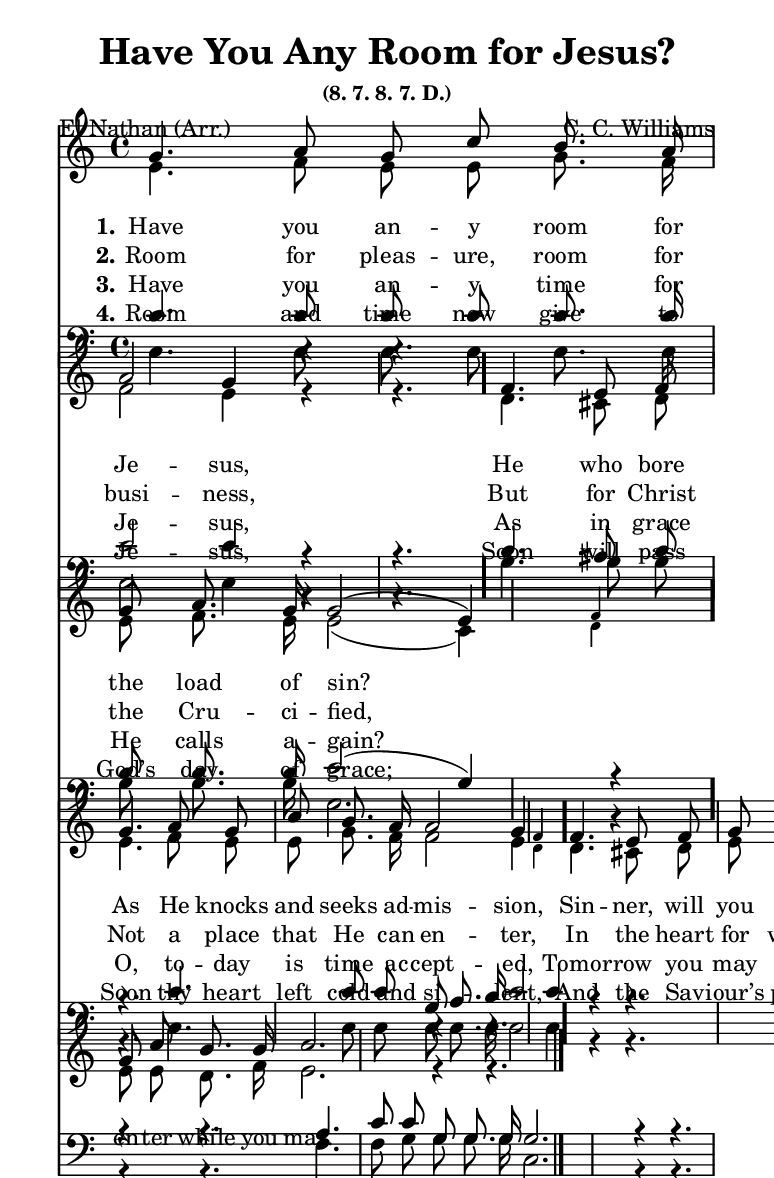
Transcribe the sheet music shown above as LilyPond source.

\include "common/global.ily"
\paper {
  \include "common/paper.ily"
  %ragged-bottom = ##t
  %ragged-last-bottom = ##t
  systems-per-page = 5
  %page-count = ##f
}

\header{
  title = "Have You Any Room for Jesus?"
  subsubtitle = "(8. 7. 8. 7. D.)"
  %meter = "8.7.8.7.D."
  poet = "El Nathan (Arr.)"
  composer = "C. C. Williams"
  %copyright = ""
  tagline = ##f
}

% for fermata in MIDI
ta = { \tempo 4=80 }
tb = { \tempo 4=40 }

patternAA = { c4. c8 c8 c8 c8. c16 | c2 c4 r4 }
patternAB = { c4. c8 c8 c8 c8. c16 | c2.   r4 }
patternAC = { c4. c8 c8 c8 c8  c8  | c2.   r4 }

global = {
  \include "common/overrides.ily"
  \override Staff.TimeSignature.style = #'()
  \time 4/4
  \override Score.MetronomeMark.transparent = ##t % hide all fermata changes too
  \ta
  \key c \major
  %\partial 4
  \autoBeamOff
}

notesSoprano = {
\global
\relative c'' {

  \changePitch \patternAA { g a g c b a | a g r }
  \changePitch \patternAA { f e f g a g | g( e) %{r%} } { \grace f4 } { \hideNotes r4 \unHideNotes }
  \changePitch \patternAA { g a g c b a | a g %{r%} } { \grace f4 } { \hideNotes r4 \unHideNotes }
  \changePitch \patternAB { f e f g a b | c r }

  << s^\markup { \small \caps "Refrain" }
  \changePitch \patternAA { d d d d e d | c g r } >>
  \changePitch \patternAC { a a a a b c | d %{r%} } { \grace dis4 } { \hideNotes r4 \unHideNotes }
  \changePitch \patternAA { e e f e c a | g e r }
  \changePitch \patternAB { f a g c b b | c r }

  \bar "|."

}
}

notesAlto = {
\global
\relative e' {

  \changePitch \patternAA { e f e e g f | f e r }
  \changePitch \patternAA { d cis d e f e | e( c) %{r%} } { \grace d4 } { \hideNotes r4 \unHideNotes }
  \changePitch \patternAA { e f e e g f | f e %{r%} } { \grace d4 } { \hideNotes r4 \unHideNotes }
  \changePitch \patternAB { d cis d e f f | e r }

  \changePitch \patternAA { f f f f g f | e e r }
  \changePitch \patternAC { e e e e e e | f %{r%} } { \grace fis4 } { \hideNotes r4 \unHideNotes }
  \changePitch \patternAA { g g a g e f | e c r }
  \changePitch \patternAB { c f e e d f | e r }

}
}

notesTenor = {
\global
\relative a {

  \changePitch \patternAA { c c c c c c | c c r }
  \changePitch \patternAA { b ais b b b b | c( g) r }
  \changePitch \patternAA { c c c g a b | c c r }
  \changePitch \patternAB { b ais b b b g | g r }

  \changePitch \patternAA { b b b b c g | g c r }
  \changePitch \patternAC { c c c c e c | b r }
  \changePitch \patternAA { c c c c g c | c g r }
  \changePitch \patternAB { a c c g g g | g r }

}
}

notesBass = {
\global
\relative f {

  \changePitch \patternAA { c c c c c c | c c r }
  \changePitch \patternAB { g' g g g g g | c, r }
  \changePitch \patternAA { c c c c c c | c c r }
  \changePitch \patternAB { g' g g g < g g, > g, c r }

  \changePitch \patternAA { g' g g g g g | c, c r }
  \changePitch \patternAC { a' a a a gis a | g r }
  \changePitch \patternAA { c, c c c c c | c c r }
  \changePitch \patternAB { f f g g g g | c, r }

}
}

Refrain = \lyricmode {

Room for Je -- sus, Lord of glo -- ry! \bar "."
Has -- ten now His word o -- bey; \bar "."
Swing the heart’s door wide -- ly o -- pen, \bar "."
Bid Him en -- ter while you may. \bar "."

}

wordsA = \lyricmode {
\set stanza = "1."

Have you an -- y room for Je -- sus, \bar "."
He who bore the load of sin? \bar "."
As He knocks and seeks ad -- mis -- sion, \bar "."
Sin -- ner, will you let Him in? \bar "."

}

wordsB = \lyricmode {
\set stanza = "2."

Room for pleas -- ure, room for busi -- ness,
But for Christ the Cru -- ci -- fied,
Not a place that He can en -- ter,
In the heart for which He died?

\Refrain

}

wordsC = \lyricmode {
\set stanza = "3."

Have you an -- y time for Je -- sus,
As in grace He calls a -- gain?
O, to -- day is time ac -- cept -- ed,
% XXX the "To" in "To -- mor -- row" is supposed to go with the grace notes
Tomor -- row you may call in vain?

}

wordsD = \lyricmode {
\set stanza = "4."

Room and time now give to Je -- sus,
Soon will pass God’s day of grace;
Soon thy heart left cold and si -- lent,
And the Sav -- iour’s plead -- ing cease.

}

\score {
  \context ChoirStaff <<
    \context Staff = upper <<
      \set ChoirStaff.systemStartDelimiter = #'SystemStartBar
      \context Voice  = sopranos { \voiceOne << \notesSoprano >> }
      \context Voice  = altos { \voiceTwo << \notesAlto >> }
      \context Lyrics = one   \lyricsto sopranos \wordsA
      \context Lyrics = two   \lyricsto sopranos \wordsB
      \context Lyrics = three \lyricsto sopranos \wordsC
      \context Lyrics = four  \lyricsto sopranos \wordsD
    >>
    \context Staff = men <<
      \clef bass
      \context Voice  = tenors { \voiceOne << \notesTenor >> }
      \context Voice  = basses { \voiceTwo << \notesBass >> }
    >>
  >>
  \layout {
    \include "common/layout.ily"
  }
  \midi{
    \include "common/midi.ily"
  }
}

\version "2.18.0"  % necessary for upgrading to future LilyPond versions.

% vi:set et ts=2 sw=2 ai nocindent syntax=lilypond
